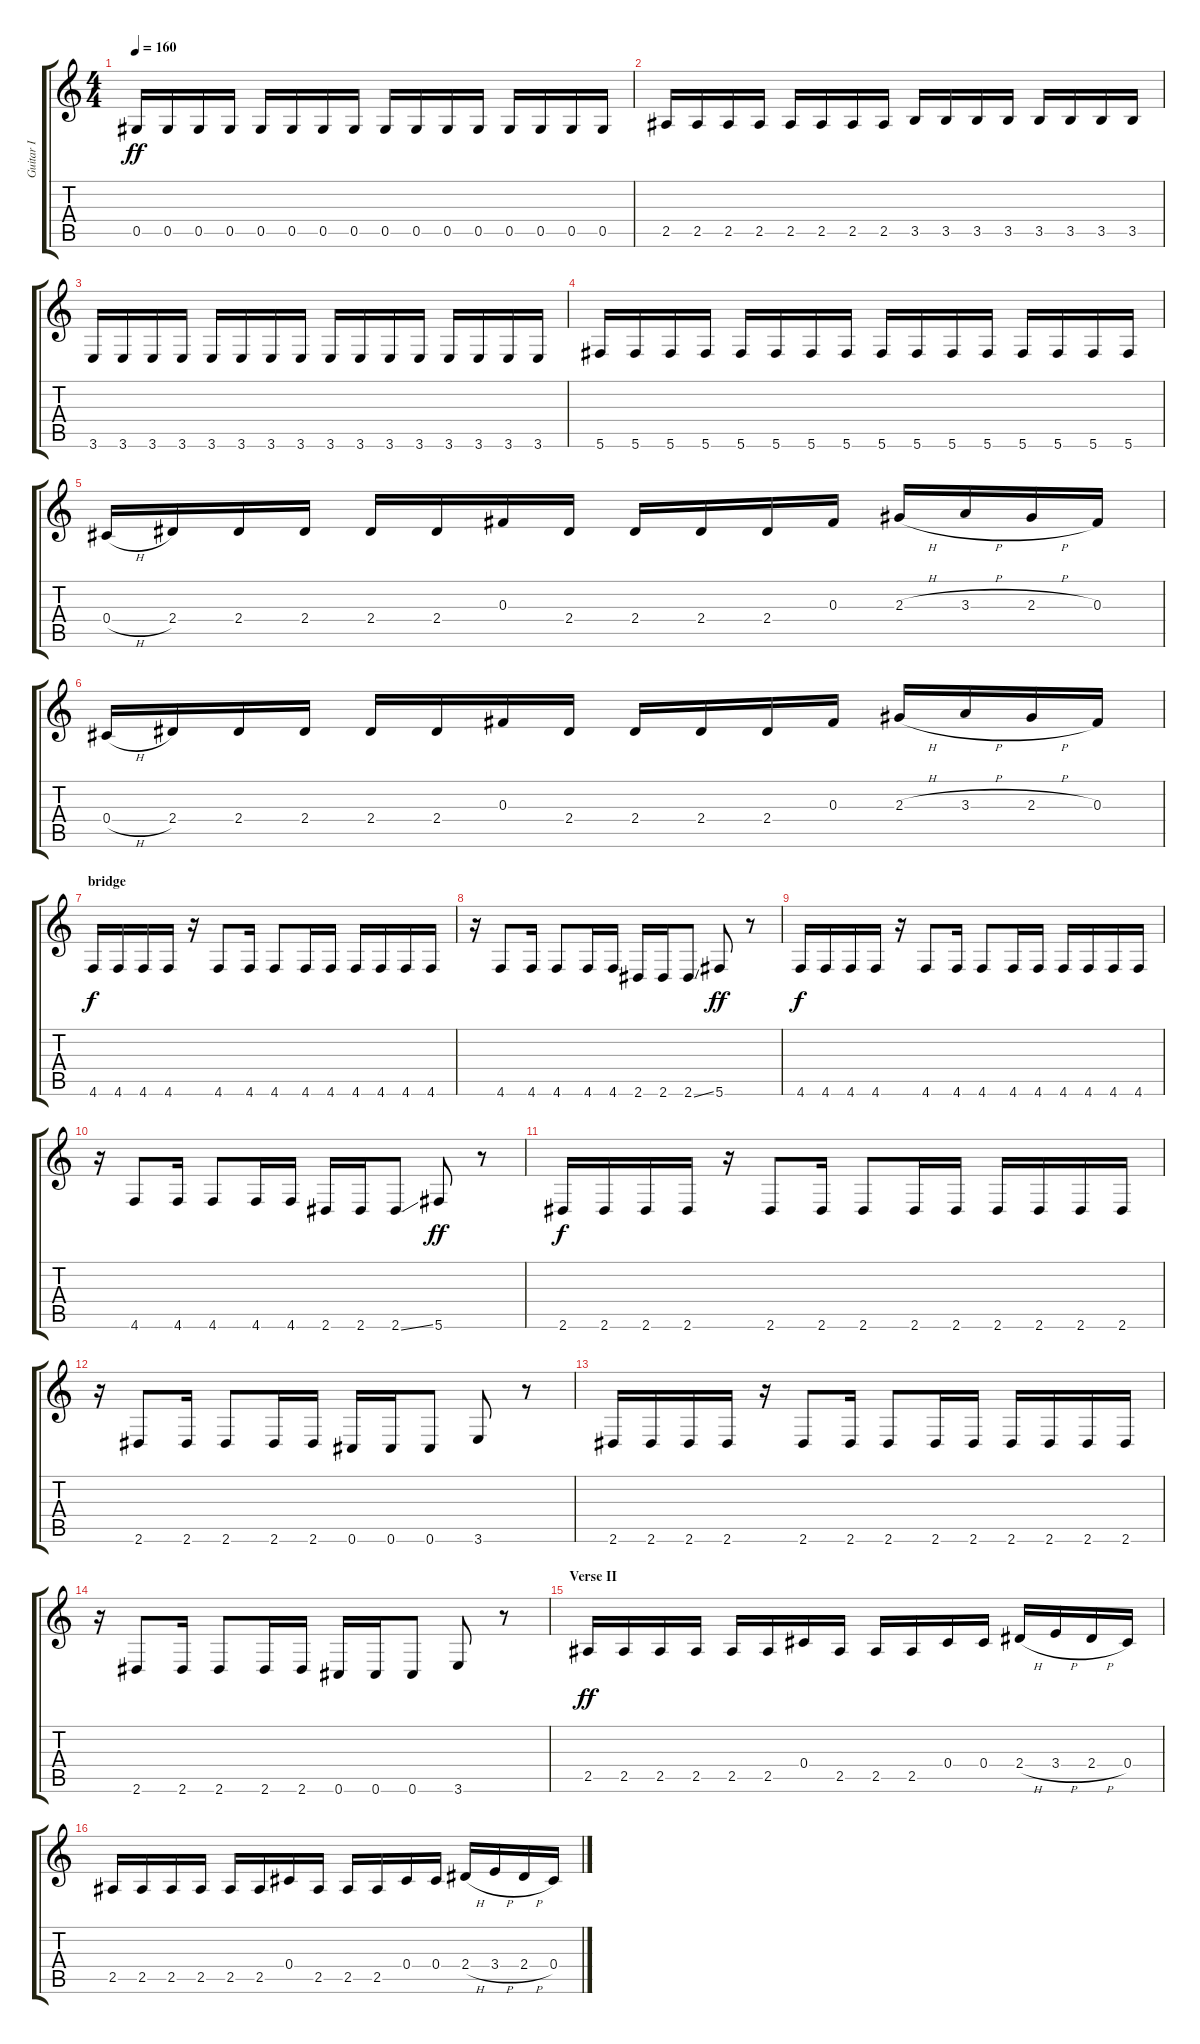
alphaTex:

\track ("Guitar I" "Guitar I") {instrument distortionguitar}
\staff {score tabs}
\tuning (Eb4 Bb3 Gb3 Db3 Ab2 Db2) {hide}
\ts (4 4)
\tempo 160
\clef g2
\ks c
0.5.16{dy ff} 0.5.16 0.5.16 0.5.16 0.5.16 0.5.16 0.5.16 0.5.16 0.5.16 0.5.16 0.5.16 0.5.16 0.5.16 0.5.16 0.5.16 0.5.16 |
2.5.16 2.5.16 2.5.16 2.5.16 2.5.16 2.5.16 2.5.16 2.5.16 3.5.16 3.5.16 3.5.16 3.5.16 3.5.16 3.5.16 3.5.16 3.5.16 |
3.6.16 3.6.16 3.6.16 3.6.16 3.6.16 3.6.16 3.6.16 3.6.16 3.6.16 3.6.16 3.6.16 3.6.16 3.6.16 3.6.16 3.6.16 3.6.16 |
5.6.16 5.6.16 5.6.16 5.6.16 5.6.16 5.6.16 5.6.16 5.6.16 5.6.16 5.6.16 5.6.16 5.6.16 5.6.16 5.6.16 5.6.16 5.6.16 |
0.4{h}.16 2.4.16 2.4.16 2.4.16 2.4.16 2.4.16 0.3.16 2.4.16 2.4.16 2.4.16 2.4.16 0.3.16 2.3{h}.16 3.3{h}.16 2.3{h}.16 0.3.16 |
0.4{h}.16 2.4.16 2.4.16 2.4.16 2.4.16 2.4.16 0.3.16 2.4.16 2.4.16 2.4.16 2.4.16 0.3.16 2.3{h}.16 3.3{h}.16 2.3{h}.16 0.3.16 |
\section ("" "bridge")
4.6.16{dy f instrument electricguitarmuted} 4.6.16 4.6.16 4.6.16 r.16 4.6.8 4.6.16 4.6.8 4.6.16 4.6.16 4.6.16 4.6.16 4.6.16 4.6.16 |
r.16{instrument electricguitarmuted} 4.6.8 4.6.16 4.6.8 4.6.16 4.6.16 2.6.16 2.6.16 2.6{ss}.8 5.6.8{dy ff} r.8 |
4.6.16{dy f instrument electricguitarmuted} 4.6.16 4.6.16 4.6.16 r.16 4.6.8 4.6.16 4.6.8 4.6.16 4.6.16 4.6.16 4.6.16 4.6.16 4.6.16 |
r.16{instrument electricguitarmuted} 4.6.8 4.6.16 4.6.8 4.6.16 4.6.16 2.6.16 2.6.16 2.6{ss}.8 5.6.8{dy ff} r.8 |
2.6.16{dy f instrument electricguitarmuted} 2.6.16 2.6.16 2.6.16 r.16 2.6.8 2.6.16 2.6.8 2.6.16 2.6.16 2.6.16 2.6.16 2.6.16 2.6.16 |
r.16{instrument electricguitarmuted} 2.6.8 2.6.16 2.6.8 2.6.16 2.6.16 0.6.16 0.6.16 0.6.8 3.6.8 r.8 |
2.6.16{instrument electricguitarmuted} 2.6.16 2.6.16 2.6.16 r.16 2.6.8 2.6.16 2.6.8 2.6.16 2.6.16 2.6.16 2.6.16 2.6.16 2.6.16 |
r.16{instrument electricguitarmuted} 2.6.8 2.6.16 2.6.8 2.6.16 2.6.16 0.6.16 0.6.16 0.6.8 3.6.8 r.8 |
\section ("" "Verse II")
2.5.16{dy ff instrument distortionguitar} 2.5.16 2.5.16 2.5.16 2.5.16 2.5.16 0.4.16 2.5.16 2.5.16 2.5.16 0.4.16 0.4.16 2.4{h}.16 3.4{h}.16 2.4{h}.16 0.4.16 |
2.5.16 2.5.16 2.5.16 2.5.16 2.5.16 2.5.16 0.4.16 2.5.16 2.5.16 2.5.16 0.4.16 0.4.16 2.4{h}.16 3.4{h}.16 2.4{h}.16 0.4.16
